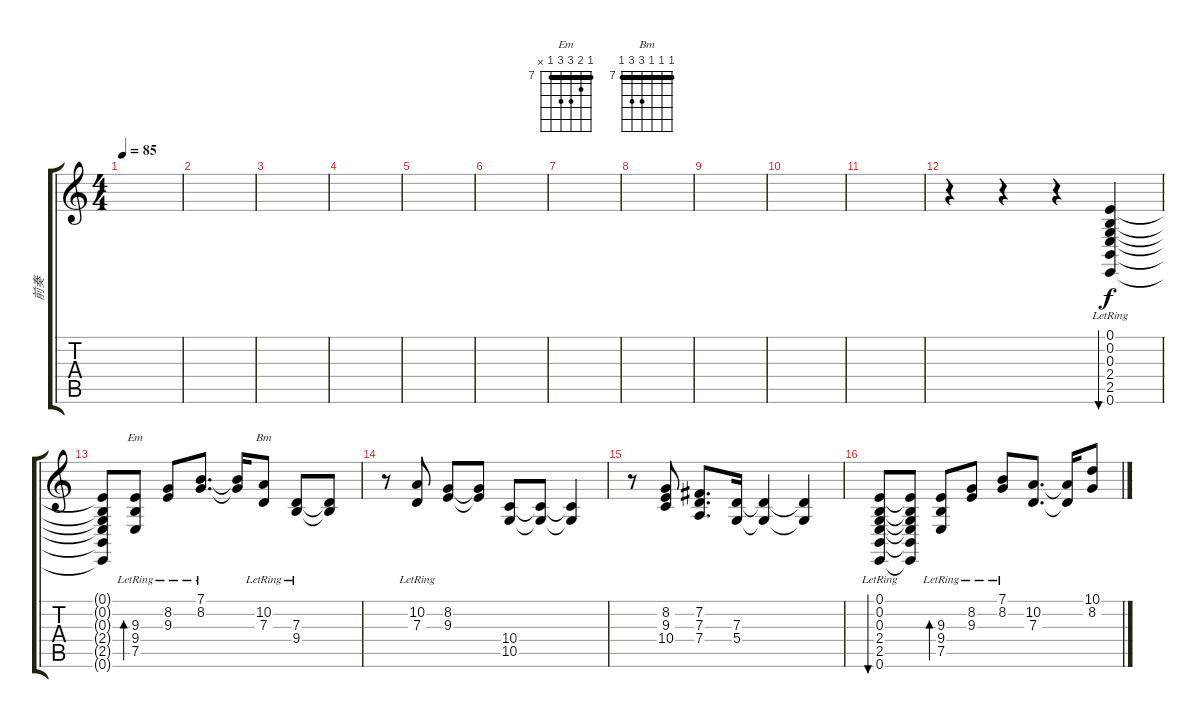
\track ("前奏" "前奏") {instrument pad4choir}
\staff {score tabs}
\tuning (E4 B3 G3 D3 A2 E2) {hide}
\chord ("Em" 7 8 9 9 7 x) {firstfret 7 barre 7}
\chord ("Bm" 7 7 7 9 9 7) {firstfret 7 barre 7}
\ts (4 4)
\tempo 85
\clef g2
\ks c
|
|
|
|
|
|
|
|
|
|
|
r.4 r.4 r.4 (0.1{lr} 0.2{lr} 0.3{lr} 2.4{lr} 2.5{lr} 0.6{lr}).4{bu 60} |
(0.1{t} 0.2{t} 0.3{t} 2.4{t} 2.5{t} 0.6{t}).8 (9.3{lr} 9.4{lr} 7.5).8{bd 240 ch "Em"} (8.2{lr} 9.3).8 (7.1{lr} 8.2{lr}).8{d} (7.1{t} 8.2{t}).16 (10.2{lr} 7.3).8{ch "Bm"} (7.3{lr} 9.4{lr}).8 (7.3{t} 9.4{t}).8 |
r.8 (10.2{lr} 7.3).8 (8.2 9.3).8 (8.2{t} 9.3{t}).8 (10.4 10.5).8 (10.4{t} 10.5{t}).8 (10.4{t} 10.5{t}).4 |
r.8 (8.2 9.3 10.4).8 (7.2 7.3 7.4).8{d} (7.3 5.4).16 (7.3{t} 5.4{t}).4 (7.3{t} 5.4{t}).4 |
(0.1{lr} 0.2{lr} 0.3{lr} 2.4{lr} 2.5{lr} 0.6{lr}).8{bu 60} (0.1{t} 0.2{t} 0.3{t} 2.4{t} 2.5{t} 0.6{t}).8 (9.3{lr} 9.4{lr} 7.5).8{bd 240} (8.2{lr} 9.3).8 (7.1{lr} 8.2{lr}).8 (10.2 7.3).8{d} (10.2{t} 7.3{t}).16 (10.1 8.2).8
